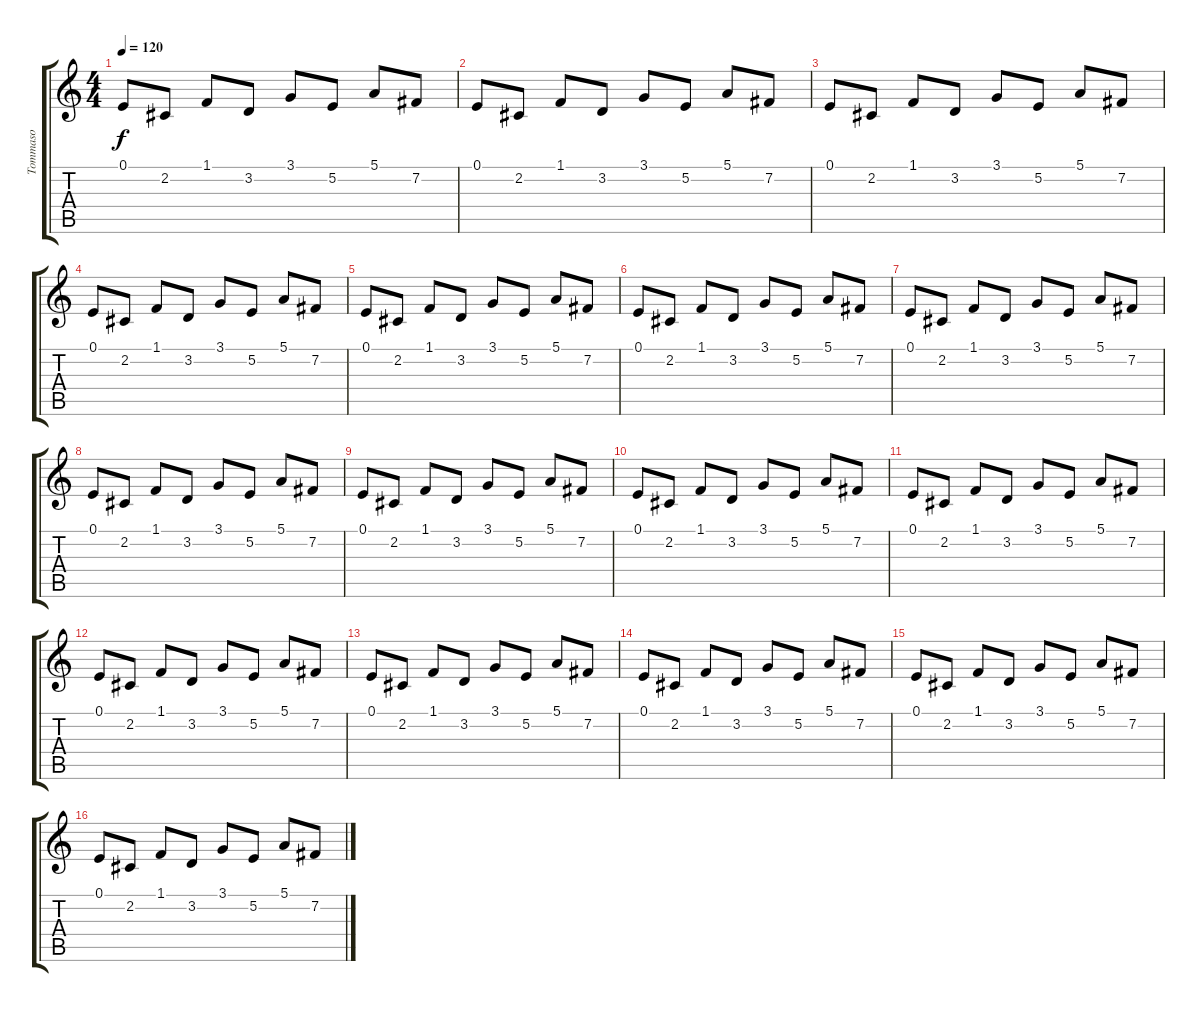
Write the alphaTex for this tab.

\track ("Tommaso" "Tommaso") {instrument baritonesax}
\staff {score tabs}
\tuning (E4 B3 G3 D3 A2 E2) {hide}
\ts (4 4)
\tempo 120
\clef g2
\ks c
0.1.8{dy f} 2.2.8 1.1.8 3.2.8 3.1.8 5.2.8 5.1.8 7.2.8 |
0.1.8 2.2.8 1.1.8 3.2.8 3.1.8 5.2.8 5.1.8 7.2.8 |
0.1.8 2.2.8 1.1.8 3.2.8 3.1.8 5.2.8 5.1.8 7.2.8 |
0.1.8 2.2.8 1.1.8 3.2.8 3.1.8 5.2.8 5.1.8 7.2.8 |
0.1.8 2.2.8 1.1.8 3.2.8 3.1.8 5.2.8 5.1.8 7.2.8 |
0.1.8 2.2.8 1.1.8 3.2.8 3.1.8 5.2.8 5.1.8 7.2.8 |
0.1.8 2.2.8 1.1.8 3.2.8 3.1.8 5.2.8 5.1.8 7.2.8 |
0.1.8 2.2.8 1.1.8 3.2.8 3.1.8 5.2.8 5.1.8 7.2.8 |
0.1.8 2.2.8 1.1.8 3.2.8 3.1.8 5.2.8 5.1.8 7.2.8 |
0.1.8 2.2.8 1.1.8 3.2.8 3.1.8 5.2.8 5.1.8 7.2.8 |
0.1.8 2.2.8 1.1.8 3.2.8 3.1.8 5.2.8 5.1.8 7.2.8 |
0.1.8 2.2.8 1.1.8 3.2.8 3.1.8 5.2.8 5.1.8 7.2.8 |
0.1.8 2.2.8 1.1.8 3.2.8 3.1.8 5.2.8 5.1.8 7.2.8 |
0.1.8 2.2.8 1.1.8 3.2.8 3.1.8 5.2.8 5.1.8 7.2.8 |
0.1.8 2.2.8 1.1.8 3.2.8 3.1.8 5.2.8 5.1.8 7.2.8 |
0.1.8 2.2.8 1.1.8 3.2.8 3.1.8 5.2.8 5.1.8 7.2.8
